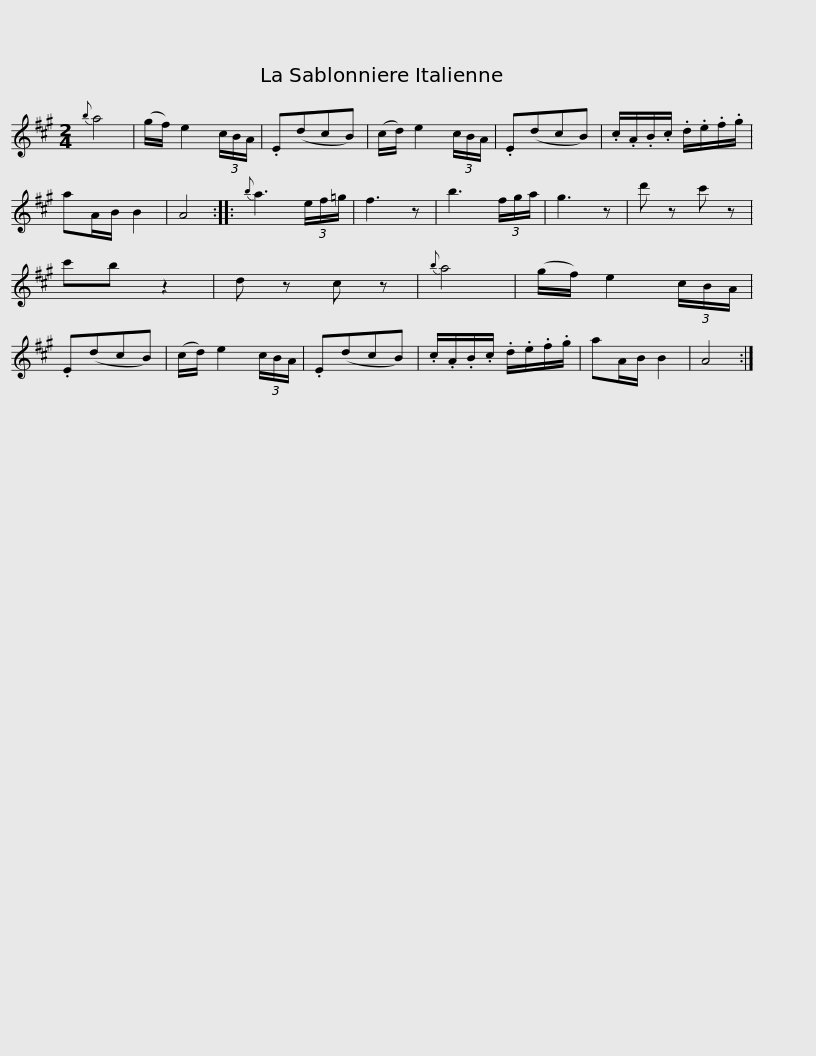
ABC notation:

X:1
L:1/8
M:2/4
I:linebreak $
K:A
V:1 treble
V:1
{b} a4 | (g/f/) e2 (3c/B/A/ | .E(dcB) | (c/d/) e2 (3c/B/A/ | .E(dcB) | %5
 .c/.A/.B/.c/ .d/.e/.f/.g/ | aA/B/ B2 | A4 ::{b} a3 (3e/f/=g/ | f3 z |$ %10
 b3 (3f/g/a/ | g3 z | d' z c' z | c'b z2 | d z c z | %15
{b} a4 | (g/f/) e2 (3c/B/A/ | .E(dcB) | (c/d/) e2 (3c/B/A/ | .E(dcB) |$ %20
 .c/.A/.B/.c/ .d/.e/.f/.g/ | aA/B/ B2 | A4 :| %23
